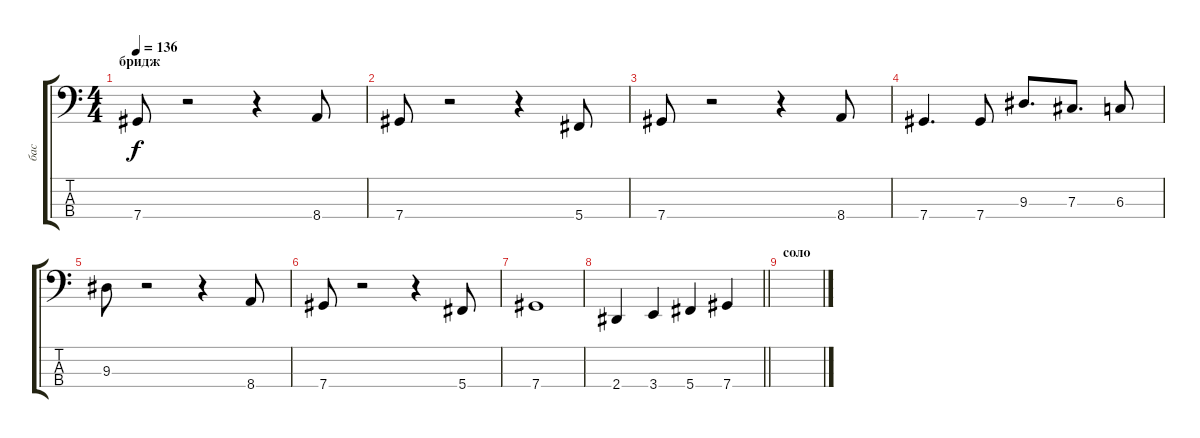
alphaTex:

\track ("бас" "бас") {instrument electricbassfinger}
\staff {score tabs}
\tuning (E2 B1 Gb1 Db1) {hide}
\ts (4 4)
\section ("" "бридж")
\tempo 136
\clef f4
\ks c
7.4.8{dy f} r.2 r.4 8.4.8 |
7.4.8 r.2 r.4 5.4.8 |
7.4.8 r.2 r.4 8.4.8 |
7.4.4{d} 7.4.8 9.3.8{d} 7.3.8{d} 6.3.8 |
9.3.8 r.2 r.4 8.4.8 |
7.4.8 r.2 r.4 5.4.8 |
7.4.1 |
\barLineRight lightlight
2.4.4 3.4.4 5.4.4 7.4.4 |
\section ("" "соло")
